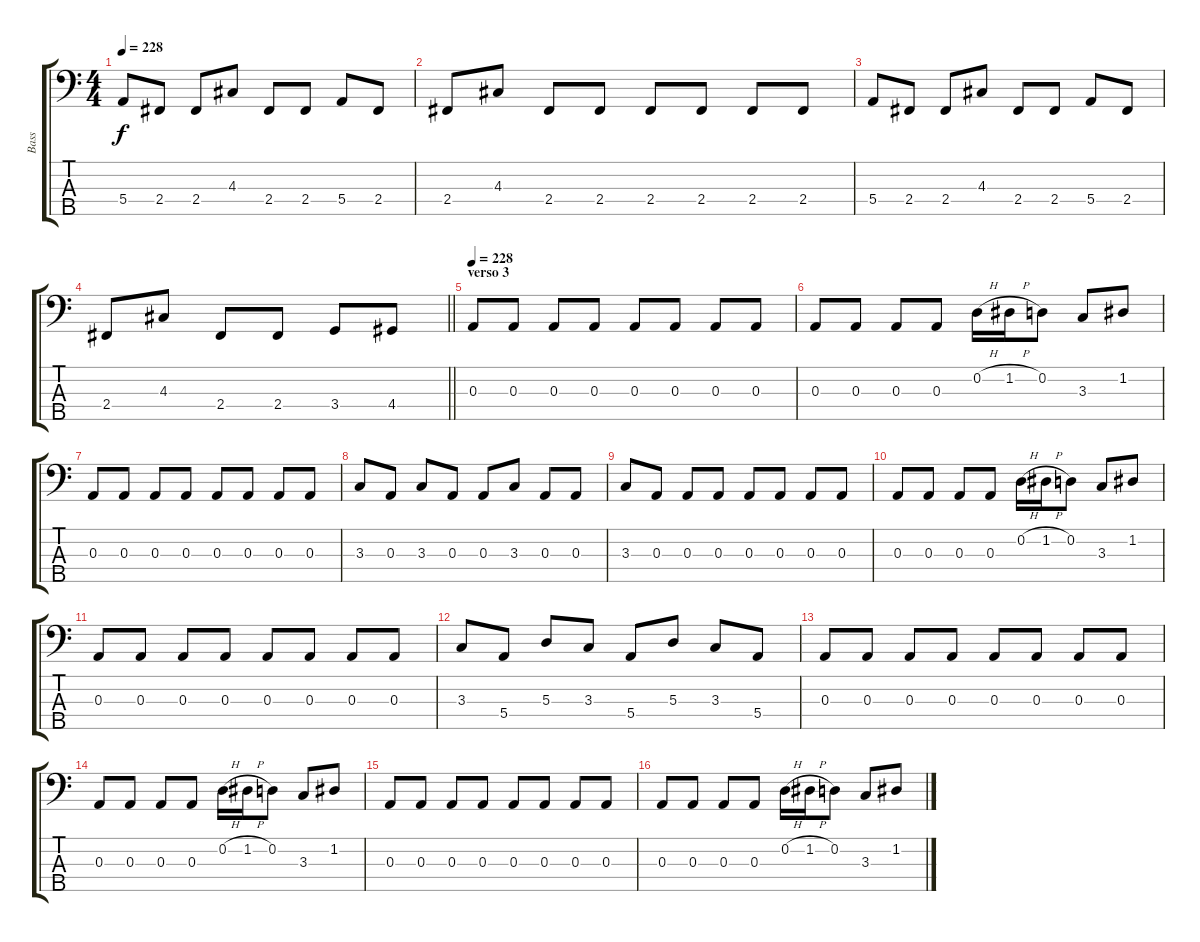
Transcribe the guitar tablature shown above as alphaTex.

\track ("Bass" "Bass") {instrument electricbasspick}
\staff {score tabs}
\tuning (G2 D2 A1 E1 B0) {hide}
\ts (4 4)
\tempo 228
\clef f4
\ks c
5.4.8{dy f} 2.4.8 2.4.8 4.3.8 2.4.8 2.4.8 5.4.8 2.4.8 |
2.4.8 4.3.8 2.4.8 2.4.8 2.4.8 2.4.8 2.4.8 2.4.8 |
5.4.8 2.4.8 2.4.8 4.3.8 2.4.8 2.4.8 5.4.8 2.4.8 |
\barLineRight lightlight
2.4.8 4.3.8 2.4.8 2.4.8 3.4.8 4.4.8 |
\section ("" "verso 3")
\tempo 228
0.3.8 0.3.8 0.3.8 0.3.8 0.3.8 0.3.8 0.3.8 0.3.8 |
0.3.8 0.3.8 0.3.8 0.3.8 0.2{h}.16 1.2{h}.16 0.2.8 3.3.8 1.2.8 |
0.3.8 0.3.8 0.3.8 0.3.8 0.3.8 0.3.8 0.3.8 0.3.8 |
3.3.8 0.3.8 3.3.8 0.3.8 0.3.8 3.3.8 0.3.8 0.3.8 |
3.3.8 0.3.8 0.3.8 0.3.8 0.3.8 0.3.8 0.3.8 0.3.8 |
0.3.8 0.3.8 0.3.8 0.3.8 0.2{h}.16 1.2{h}.16 0.2.8 3.3.8 1.2.8 |
0.3.8 0.3.8 0.3.8 0.3.8 0.3.8 0.3.8 0.3.8 0.3.8 |
3.3.8 5.4.8 5.3.8 3.3.8 5.4.8 5.3.8 3.3.8 5.4.8 |
0.3.8 0.3.8 0.3.8 0.3.8 0.3.8 0.3.8 0.3.8 0.3.8 |
0.3.8 0.3.8 0.3.8 0.3.8 0.2{h}.16 1.2{h}.16 0.2.8 3.3.8 1.2.8 |
0.3.8 0.3.8 0.3.8 0.3.8 0.3.8 0.3.8 0.3.8 0.3.8 |
0.3.8 0.3.8 0.3.8 0.3.8 0.2{h}.16 1.2{h}.16 0.2.8 3.3.8 1.2.8
